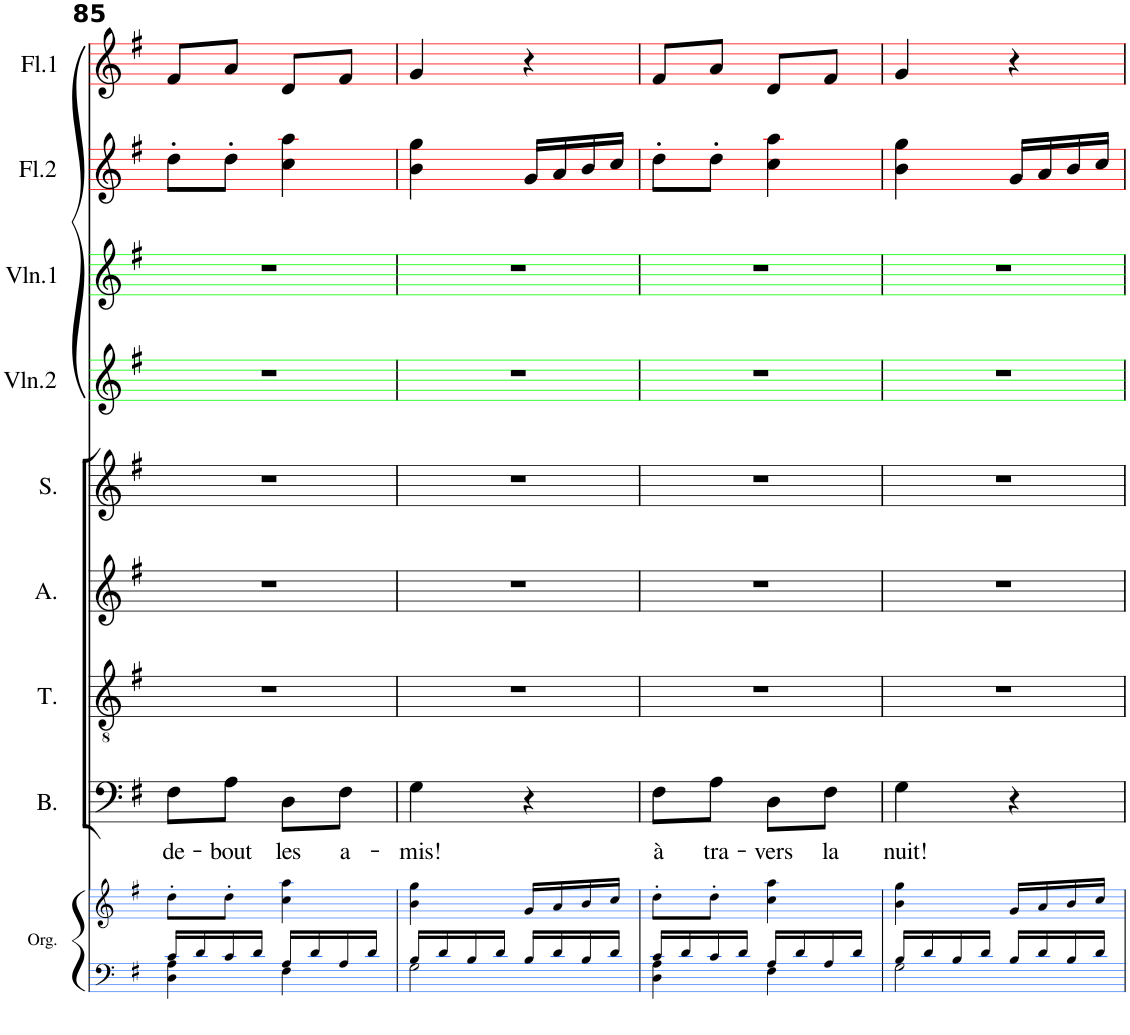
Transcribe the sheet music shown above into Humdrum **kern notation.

**kern	**kern	**kern	**text	**kern	**kern	**kern	**kern	**kern	**kern	**kern
*part9	*part9	*part8	*part8	*part7	*part6	*part5	*part4	*part3	*part2	*part1
*staff10	*staff9	*staff8	*staff8	*staff7	*staff6	*staff5	*staff4	*staff3	*staff2	*staff1
*I"Orgue	*	*I"Bass	*	*I"Ténor	*I"Alto	*I"Soprano	*I"Violon 2	*I"Violon 1	*I"Flûte 2	*I"Flûte 1
*I'Org.	*	*I'B.	*	*I'T.	*I'A.	*I'S.	*I'Vln.2	*I'Vln.1	*I'Fl.2	*I'Fl.1
!!LO:PB:g=z
*clefF4	*clefG2	*clefF4	*	*clefGv2	*clefG2	*clefG2	*clefG2	*clefG2	*clefG2	*clefG2
*k[f#]	*k[f#]	*k[f#]	*	*k[f#]	*k[f#]	*k[f#]	*k[f#]	*k[f#]	*k[f#]	*k[f#]
*M2/4	*M2/4	*M2/4	*	*M2/4	*M2/4	*M2/4	*M2/4	*M2/4	*M2/4	*M2/4
=85	=85	=85	=85	=85	=85	=85	=85	=85	=85	=85
*^	*	*	*	*	*	*	*	*	*	*
!	!	!	!	!LO:LY:b	!	!	!	!	!	!	!
16c/LL	4D\ 4A\	8dd'\L	8F#\L	de-	2r	2r	2r	2r	2r	8dd'\L	8f#/L
16d/	.	.	.	.	.	.	.	.	.	.	.
!	!	!	!	!LO:LY:b	!	!	!	!	!	!	!
16c/	.	8dd'\J	8A\J	-bout	.	.	.	.	.	8dd'\J	8a/J
16d/JJ	.	.	.	.	.	.	.	.	.	.	.
!	!	!	!	!LO:LY:b	!	!	!	!	!	!	!
16A/LL	4F#\	4cc\ 4aa\	8D\L	les	.	.	.	.	.	4cc\ 4aa\	8d/L
16d/	.	.	.	.	.	.	.	.	.	.	.
!	!	!	!	!LO:LY:b	!	!	!	!	!	!	!
16A/	.	.	8F#\J	a-	.	.	.	.	.	.	8f#/J
16d/JJ	.	.	.	.	.	.	.	.	.	.	.
=86	=86	=86	=86	=86	=86	=86	=86	=86	=86	=86	=86
!	!	!	!	!LO:LY:b	!	!	!	!	!	!	!
16B/LL	2G\	4b\ 4gg\	4G\	-mis!	2r	2r	2r	2r	2r	4b\ 4gg\	4g/
16d/	.	.	.	.	.	.	.	.	.	.	.
16B/	.	.	.	.	.	.	.	.	.	.	.
16d/JJ	.	.	.	.	.	.	.	.	.	.	.
16B/LL	.	16g/LL	4r	.	.	.	.	.	.	16g/LL	4r
16d/	.	16a/	.	.	.	.	.	.	.	16a/	.
16B/	.	16b/	.	.	.	.	.	.	.	16b/	.
16d/JJ	.	16cc/JJ	.	.	.	.	.	.	.	16cc/JJ	.
=87	=87	=87	=87	=87	=87	=87	=87	=87	=87	=87	=87
!	!	!	!	!LO:LY:b	!	!	!	!	!	!	!
16c/LL	4D\ 4A\	8dd'\L	8F#\L	à	2r	2r	2r	2r	2r	8dd'\L	8f#/L
16d/	.	.	.	.	.	.	.	.	.	.	.
!	!	!	!	!LO:LY:b	!	!	!	!	!	!	!
16c/	.	8dd'\J	8A\J	tra-	.	.	.	.	.	8dd'\J	8a/J
16d/JJ	.	.	.	.	.	.	.	.	.	.	.
!	!	!	!	!LO:LY:b	!	!	!	!	!	!	!
16A/LL	4F#\	4cc\ 4aa\	8D\L	-vers	.	.	.	.	.	4cc\ 4aa\	8d/L
16d/	.	.	.	.	.	.	.	.	.	.	.
!	!	!	!	!LO:LY:b	!	!	!	!	!	!	!
16A/	.	.	8F#\J	la	.	.	.	.	.	.	8f#/J
16d/JJ	.	.	.	.	.	.	.	.	.	.	.
=88	=88	=88	=88	=88	=88	=88	=88	=88	=88	=88	=88
!	!	!	!	!LO:LY:b	!	!	!	!	!	!	!
16B/LL	2G\	4b\ 4gg\	4G\	nuit!	2r	2r	2r	2r	2r	4b\ 4gg\	4g/
16d/	.	.	.	.	.	.	.	.	.	.	.
16B/	.	.	.	.	.	.	.	.	.	.	.
16d/JJ	.	.	.	.	.	.	.	.	.	.	.
16B/LL	.	16g/LL	4r	.	.	.	.	.	.	16g/LL	4r
16d/	.	16a/	.	.	.	.	.	.	.	16a/	.
16B/	.	16b/	.	.	.	.	.	.	.	16b/	.
16d/JJ	.	16cc/JJ	.	.	.	.	.	.	.	16cc/JJ	.
*v	*v	*	*	*	*	*	*	*	*	*	*
=	=	=	=	=	=	=	=	=	=	=
*-	*-	*-	*-	*-	*-	*-	*-	*-	*-	*-
